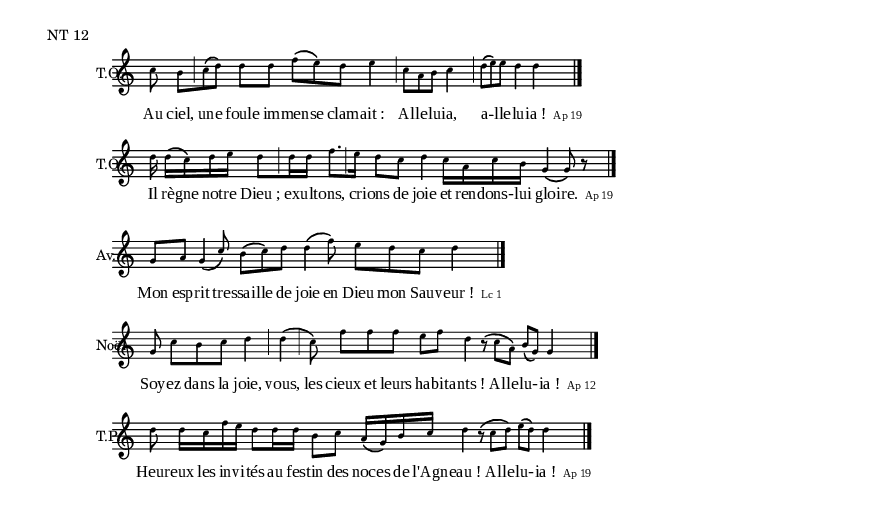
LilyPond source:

\version "2.12.0"
 \include "definitions.ly"
\markup {NT  12}

\relative c'' { 
	\new Staff {
		\cadenzaOn
		\set Staff.instrumentName = \markup{ \center-column { T.O. } }
		c8
		\times 2/3 { b8[\cesure c\( d]\) }
		d8[ d]
		\times 2/3 { f8[\( e\) d] }
		e4\pespace \cesure 
		\times 2/3 { c8[ a b] } c4 \pespace \cesure 
		\times 2/3 { d8[\( e\) e] } d4 d4
		
		
		
		\endBar
	}
	\addlyrics {
		Au ciel, un -- e foule im -- men -- se clam -- "ait :" Al -- le -- lu -- ia, a -- _ lle -- lu -- "ia !"
		\markup { \citation #"Ap 19"}
 }
}




\relative c'' { 
	\new Staff {
		\cadenzaOn
		\set Staff.instrumentName = \markup{ \center-column { T.O. } }
		d16
		d16[\( c\) d e]
		d8[\cesure d16 d]
		f8.[\cesure e16]
		d8[ c] d4
		c16[ a c b]
		g4\( g8\) r8
		\endBar
	}
	\addlyrics {
		Il rè -- gne not -- re "Dieu ;" ex -- ult -- ons, cri -- ons de joie et ren -- dons- -- lui glo -- ire.
		\markup { \citation #"Ap 19"}
 }
}





\relative c'' { 
	\new Staff {
		\cadenzaOn
		\set Staff.instrumentName = \markup{ \center-column { Av. } }
		g8[ a]
		\stemUp \times 2/3 { g4\( c8\) }
		\stemDown \times 2/3 { b8[\( c\) d] }
		\times 2/3 { d4\( f8\) }
		\times 2/3 { e8[ d c] } d4
		\endBar
	}
	\addlyrics {
		Mon esp -- rit tre -- ssai -- lle de joie en Dieu mon Sau -- "veur !"
		\markup { \citation #"Lc 1"}
 }
}




\relative c'' { 
	\new Staff {
		\cadenzaOn
		\set Staff.instrumentName = \markup{ \center-column { Noël } }
		g8
		\times 2/3 { c8[ b c] } d4\cesure
		\times 2/3 { d4\(\cesure c8\) }
		\times 2/3 { f8[ f f] }
		e8[ f] d4 
		\times 2/3 {r8\(c[ a]\)} b[\( g\)] g4
		\endBar
	}
	\addlyrics {
		Soy -- ez dans la joie, vous, les cieux et leurs ha -- bit -- "ants !" Al -- le -- lu -- - -- "ia !"
		\markup { \citation #"Ap 12"}
 }
}




\relative c'' { 
	\new Staff {
		\cadenzaOn
		\set Staff.instrumentName = \markup{ \center-column { T.P. } }
		d8
		d16[ c f e]
		d8[ d16 d]
		b8[ c]
		a16[\( g\) b c] d4
		\times 2/3 {r8\(c[ d]\)} e[\( d\)] d4
		\endBar
	}
	\addlyrics {
		Heur -- eux les in -- vi -- tés au fes -- tin des noc -- es de l'Agn -- "eau !" Al -- le -- lu -- - -- "ia !"
		\markup { \citation #"Ap 19"}
 }
}


